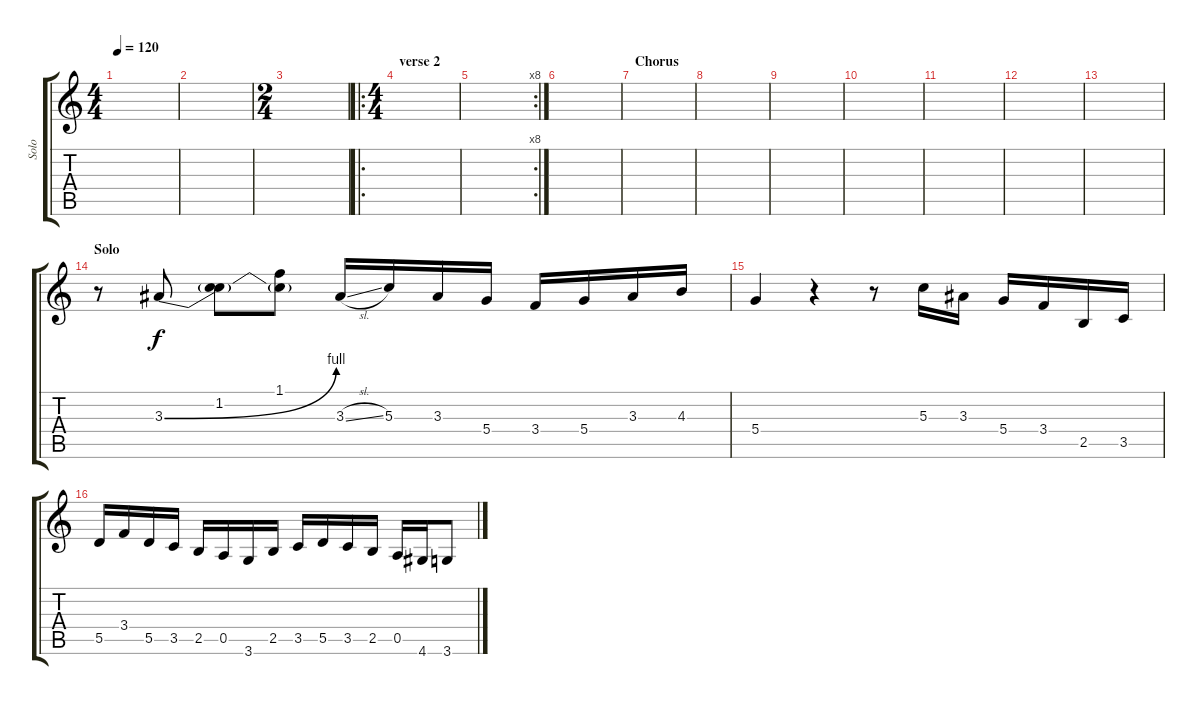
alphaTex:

\track ("Solo" "Solo") {instrument distortionguitar}
\staff {score tabs}
\tuning (E4 B3 G3 D3 A2 E2) {hide}
\ts (4 4)
\tempo 120
\clef g2
\ks c
|
|
\ts (2 4)
|
\ro
\ts (4 4)
\section ("" "verse 2")
|
\rc 8
|
|
\section ("" "Chorus")
|
|
|
|
|
|
|
\section ("" "Solo")
r.8 3.3{be (bend 0 0 60 4)}.8 (1.2 3.3{t}).8 (1.1 3.3{t}).8 3.3{sl}.16 5.3.16 3.3.16 5.4.16 3.4.16 5.4.16 3.3.16 4.3.16 |
5.4.4 r.4 r.8 5.3.16 3.3.16 5.4.16 3.4.16 2.5.16 3.5.16 |
5.5.16 3.4.16 5.5.16 3.5.16 2.5.16 0.5.16 3.6.16 2.5.16 3.5.16 5.5.16 3.5.16 2.5.16 0.5.16 4.6.16 3.6.8
